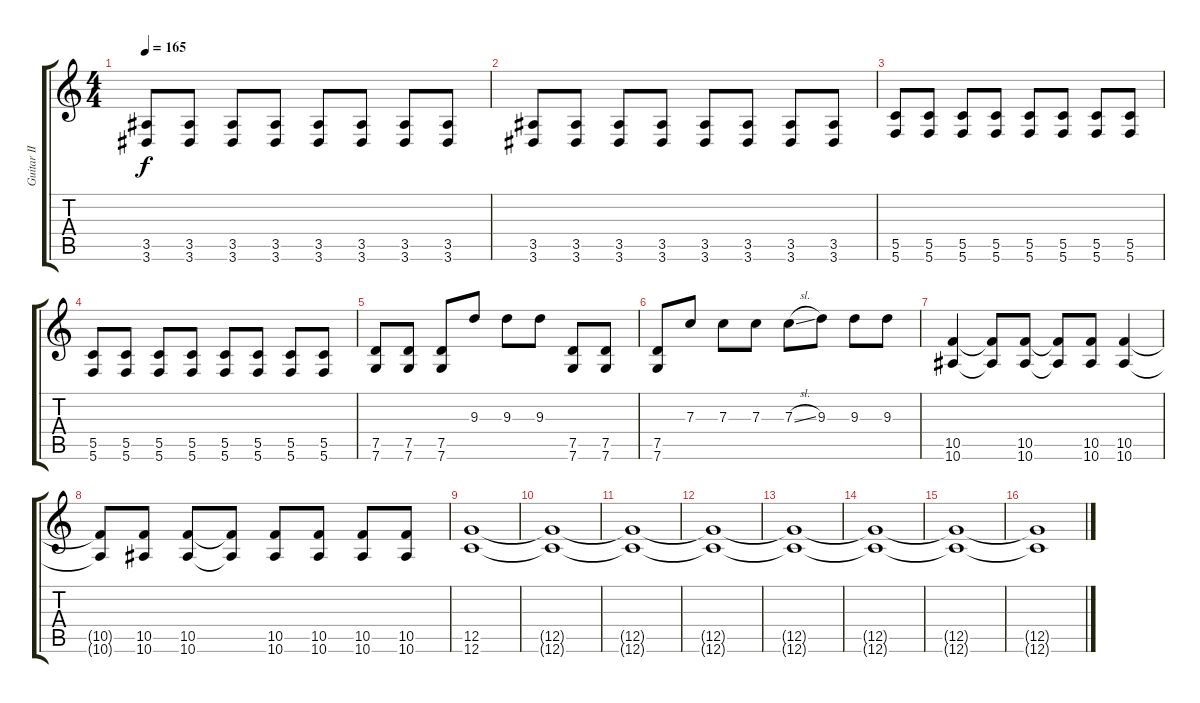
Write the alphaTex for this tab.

\track ("Guitar II" "Guitar II") {instrument distortionguitar}
\staff {score tabs}
\tuning (D4 A3 F3 C3 G2 C2) {hide}
\ts (4 4)
\tempo 165
\clef g2
\ks c
(3.5 3.6).8{dy f} (3.5 3.6).8 (3.5 3.6).8 (3.5 3.6).8 (3.5 3.6).8 (3.5 3.6).8 (3.5 3.6).8 (3.5 3.6).8 |
(3.5 3.6).8 (3.5 3.6).8 (3.5 3.6).8 (3.5 3.6).8 (3.5 3.6).8 (3.5 3.6).8 (3.5 3.6).8 (3.5 3.6).8 |
(5.5 5.6).8 (5.5 5.6).8 (5.5 5.6).8 (5.5 5.6).8 (5.5 5.6).8 (5.5 5.6).8 (5.5 5.6).8 (5.5 5.6).8 |
(5.5 5.6).8 (5.5 5.6).8 (5.5 5.6).8 (5.5 5.6).8 (5.5 5.6).8 (5.5 5.6).8 (5.5 5.6).8 (5.5 5.6).8 |
(7.5 7.6).8 (7.5 7.6).8 (7.5 7.6).8 9.3.8 9.3.8 9.3.8 (7.5 7.6).8 (7.5 7.6).8 |
(7.5 7.6).8 7.3.8 7.3.8 7.3.8 7.3{sl}.8 9.3.8 9.3.8 9.3.8 |
(10.5 10.6).4 (10.5{t} 10.6{t}).8 (10.5 10.6).8 (10.5{t} 10.6{t}).8 (10.5 10.6).8 (10.5 10.6).4 |
(10.5{t} 10.6{t}).8 (10.5 10.6).8 (10.5 10.6).8 (10.5{t} 10.6{t}).8 (10.5 10.6).8 (10.5 10.6).8 (10.5 10.6).8 (10.5 10.6).8 |
(12.5 12.6).1 |
(12.5{t} 12.6{t}).1 |
(12.5{t} 12.6{t}).1 |
(12.5{t} 12.6{t}).1 |
(12.5{t} 12.6{t}).1 |
(12.5{t} 12.6{t}).1 |
(12.5{t} 12.6{t}).1 |
(12.5{t} 12.6{t}).1
